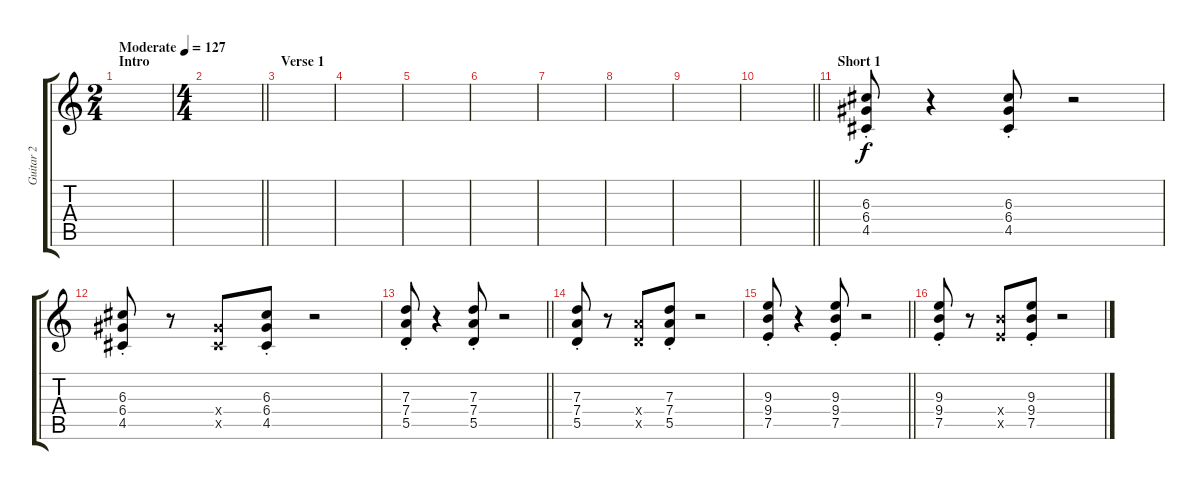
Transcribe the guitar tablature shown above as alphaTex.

\track ("Guitar 2" "Guitar 2") {instrument overdrivenguitar}
\staff {score tabs}
\tuning (E4 B3 G3 D3 A2 E2) {hide}
\ts (2 4)
\section ("" "Intro")
\tempo (127 "Moderate")
\clef g2
\ks c
|
\ts (4 4)
\barLineRight lightlight
|
\section ("" "Verse 1")
|
|
|
|
|
|
|
\barLineRight lightlight
|
\section ("" "Short 1")
(6.3 6.4{st} 4.5).8 r.4 (6.3 6.4{st} 4.5).8 r.2 |
(6.3{st} 6.4 4.5).8 r.8 (6.4{x} 4.5{x}).8 (6.3 6.4 4.5{st}).8 r.2 |
\barLineRight lightlight
(7.3 7.4 5.5{st}).8 r.4 (7.3 7.4 5.5{st}).8 r.2 |
(7.3{st} 7.4 5.5).8 r.8 (7.4{x} 5.5{x}).8 (7.3 7.4 5.5{st}).8 r.2 |
\barLineRight lightlight
(9.3 9.4 7.5{st}).8 r.4 (9.3 9.4 7.5{st}).8 r.2 |
(9.3{st} 9.4 7.5).8 r.8 (9.4{x} 7.5{x}).8 (9.3 9.4 7.5{st}).8 r.2
